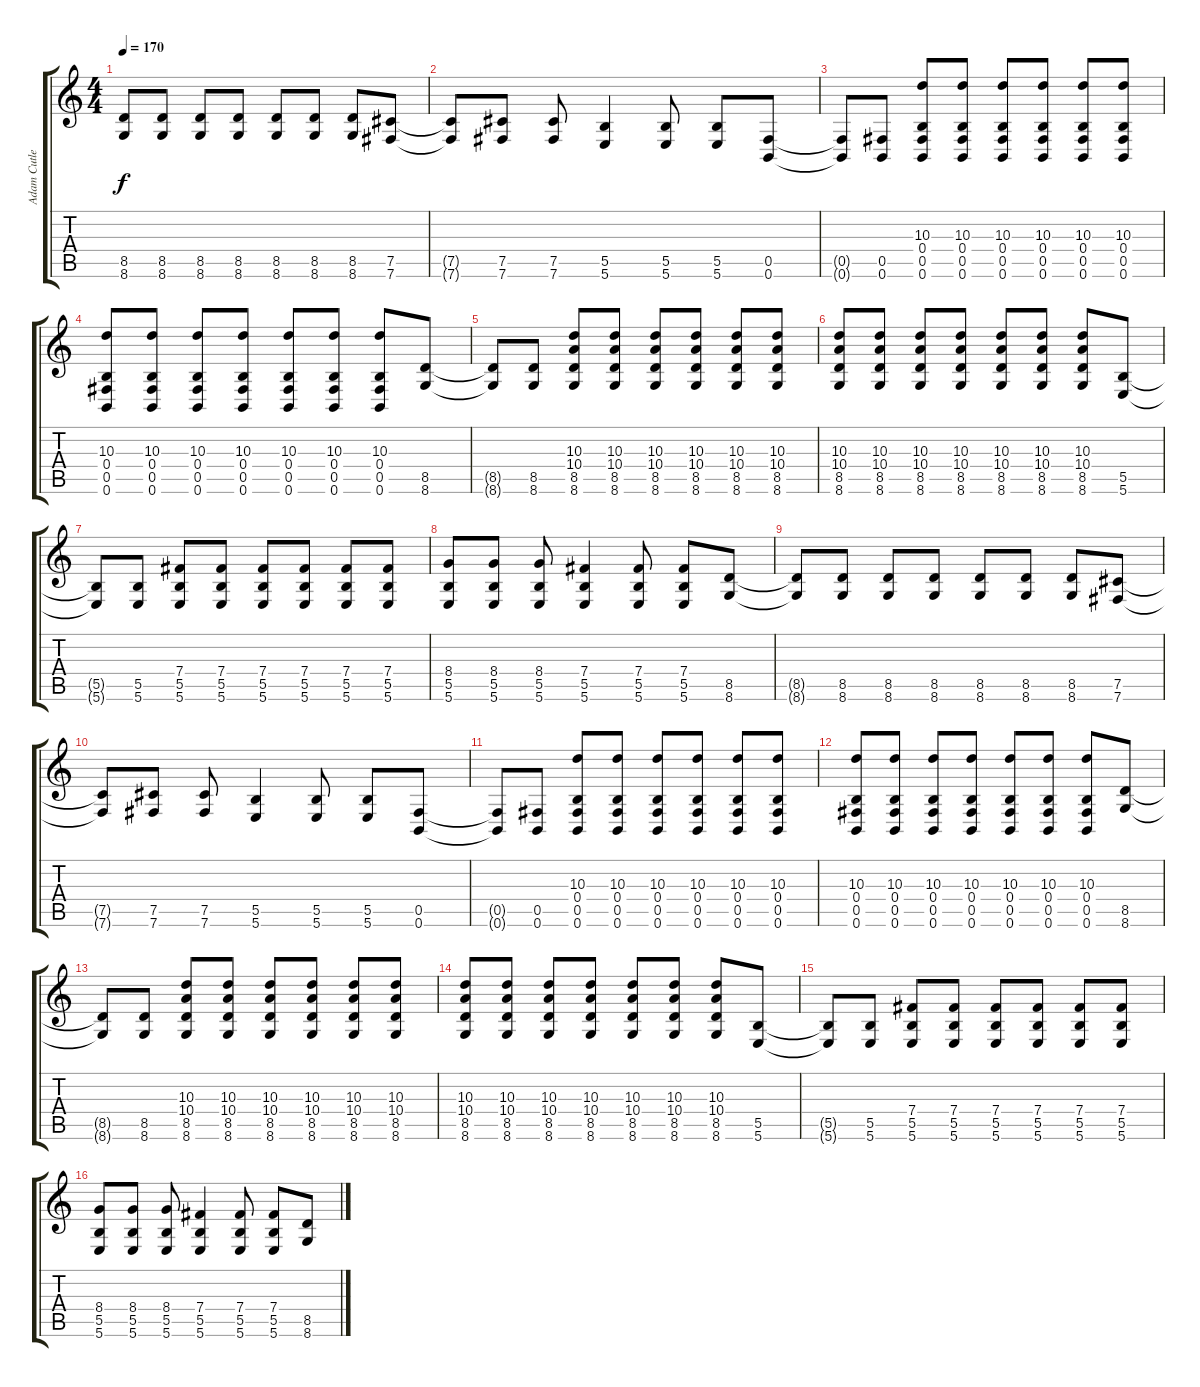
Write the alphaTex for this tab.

\track ("Adam Cutler" "Adam Cutle") {instrument overdrivenguitar}
\staff {score tabs}
\tuning (Db4 Ab3 E3 B2 Gb2 B1) {hide}
\ts (4 4)
\tempo 170
\clef g2
\ks c
(8.5{t} 8.6{t}).8{dy f} (8.5 8.6).8 (8.5 8.6).8 (8.5 8.6).8 (8.5 8.6).8 (8.5 8.6).8 (8.5 8.6).8 (7.5 7.6).8 |
(7.5{t} 7.6{t}).8 (7.5 7.6).8 (7.5 7.6).8 (5.5 5.6).4 (5.5 5.6).8 (5.5 5.6).8 (0.5 0.6).8 |
(0.5{t} 0.6{t}).8 (0.5 0.6).8 (10.3 0.4 0.5 0.6).8 (10.3 0.4 0.5 0.6).8 (10.3 0.4 0.5 0.6).8 (10.3 0.4 0.5 0.6).8 (10.3 0.4 0.5 0.6).8 (10.3 0.4 0.5 0.6).8 |
(10.3 0.4 0.5 0.6).8 (10.3 0.4 0.5 0.6).8 (10.3 0.4 0.5 0.6).8 (10.3 0.4 0.5 0.6).8 (10.3 0.4 0.5 0.6).8 (10.3 0.4 0.5 0.6).8 (10.3 0.4 0.5 0.6).8 (8.5 8.6).8 |
(8.5{t} 8.6{t}).8 (8.5 8.6).8 (10.3 10.4 8.5 8.6).8 (10.3 10.4 8.5 8.6).8 (10.3 10.4 8.5 8.6).8 (10.3 10.4 8.5 8.6).8 (10.3 10.4 8.5 8.6).8 (10.3 10.4 8.5 8.6).8 |
(10.3 10.4 8.5 8.6).8 (10.3 10.4 8.5 8.6).8 (10.3 10.4 8.5 8.6).8 (10.3 10.4 8.5 8.6).8 (10.3 10.4 8.5 8.6).8 (10.3 10.4 8.5 8.6).8 (10.3 10.4 8.5 8.6).8 (5.5 5.6).8 |
(5.5{t} 5.6{t}).8 (5.5 5.6).8 (7.4 5.5 5.6).8 (7.4 5.5 5.6).8 (7.4 5.5 5.6).8 (7.4 5.5 5.6).8 (7.4 5.5 5.6).8 (7.4 5.5 5.6).8 |
(8.4 5.5 5.6).8 (8.4 5.5 5.6).8 (8.4 5.5 5.6).8 (7.4 5.5 5.6).4 (7.4 5.5 5.6).8 (7.4 5.5 5.6).8 (8.5 8.6).8 |
(8.5{t} 8.6{t}).8 (8.5 8.6).8 (8.5 8.6).8 (8.5 8.6).8 (8.5 8.6).8 (8.5 8.6).8 (8.5 8.6).8 (7.5 7.6).8 |
(7.5{t} 7.6{t}).8 (7.5 7.6).8 (7.5 7.6).8 (5.5 5.6).4 (5.5 5.6).8 (5.5 5.6).8 (0.5 0.6).8 |
(0.5{t} 0.6{t}).8 (0.5 0.6).8 (10.3 0.4 0.5 0.6).8 (10.3 0.4 0.5 0.6).8 (10.3 0.4 0.5 0.6).8 (10.3 0.4 0.5 0.6).8 (10.3 0.4 0.5 0.6).8 (10.3 0.4 0.5 0.6).8 |
(10.3 0.4 0.5 0.6).8 (10.3 0.4 0.5 0.6).8 (10.3 0.4 0.5 0.6).8 (10.3 0.4 0.5 0.6).8 (10.3 0.4 0.5 0.6).8 (10.3 0.4 0.5 0.6).8 (10.3 0.4 0.5 0.6).8 (8.5 8.6).8 |
(8.5{t} 8.6{t}).8 (8.5 8.6).8 (10.3 10.4 8.5 8.6).8 (10.3 10.4 8.5 8.6).8 (10.3 10.4 8.5 8.6).8 (10.3 10.4 8.5 8.6).8 (10.3 10.4 8.5 8.6).8 (10.3 10.4 8.5 8.6).8 |
(10.3 10.4 8.5 8.6).8 (10.3 10.4 8.5 8.6).8 (10.3 10.4 8.5 8.6).8 (10.3 10.4 8.5 8.6).8 (10.3 10.4 8.5 8.6).8 (10.3 10.4 8.5 8.6).8 (10.3 10.4 8.5 8.6).8 (5.5 5.6).8 |
(5.5{t} 5.6{t}).8 (5.5 5.6).8 (7.4 5.5 5.6).8 (7.4 5.5 5.6).8 (7.4 5.5 5.6).8 (7.4 5.5 5.6).8 (7.4 5.5 5.6).8 (7.4 5.5 5.6).8 |
(8.4 5.5 5.6).8 (8.4 5.5 5.6).8 (8.4 5.5 5.6).8 (7.4 5.5 5.6).4 (7.4 5.5 5.6).8 (7.4 5.5 5.6).8 (8.5 8.6).8
